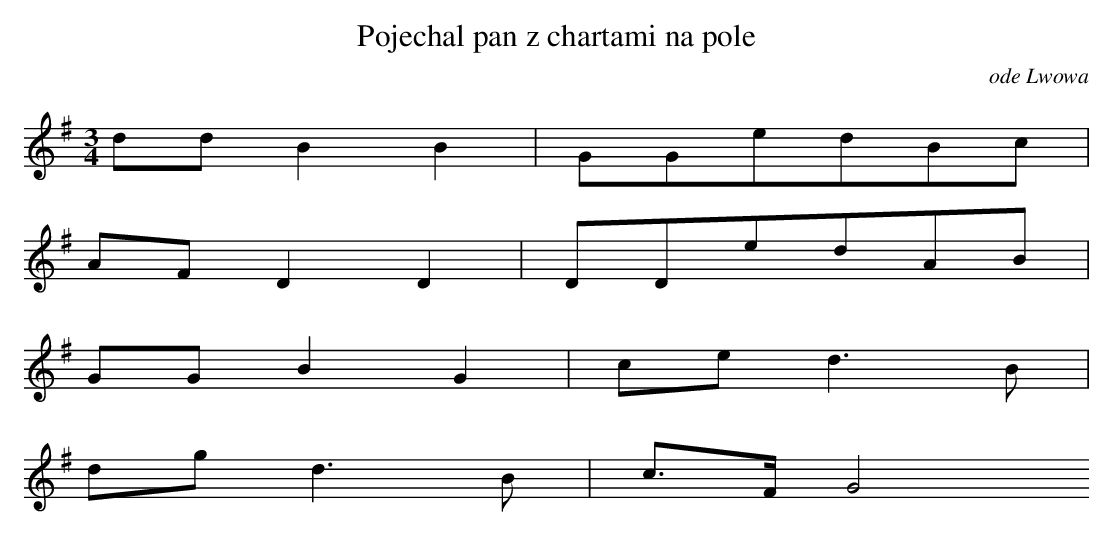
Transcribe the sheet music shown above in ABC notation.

X:1
T: Pojechal pan z chartami na pole
O: ode Lwowa
M: 3/4
L: 1/16
K: G
d2d2B4B4 | G2G2e2d2B2c2 |
A2F2D4D4 | D2D2e2d2A2B2 |
G2G2B4G4 | c2e2d6B2 |
d2g2d6B2 | c3FG8
